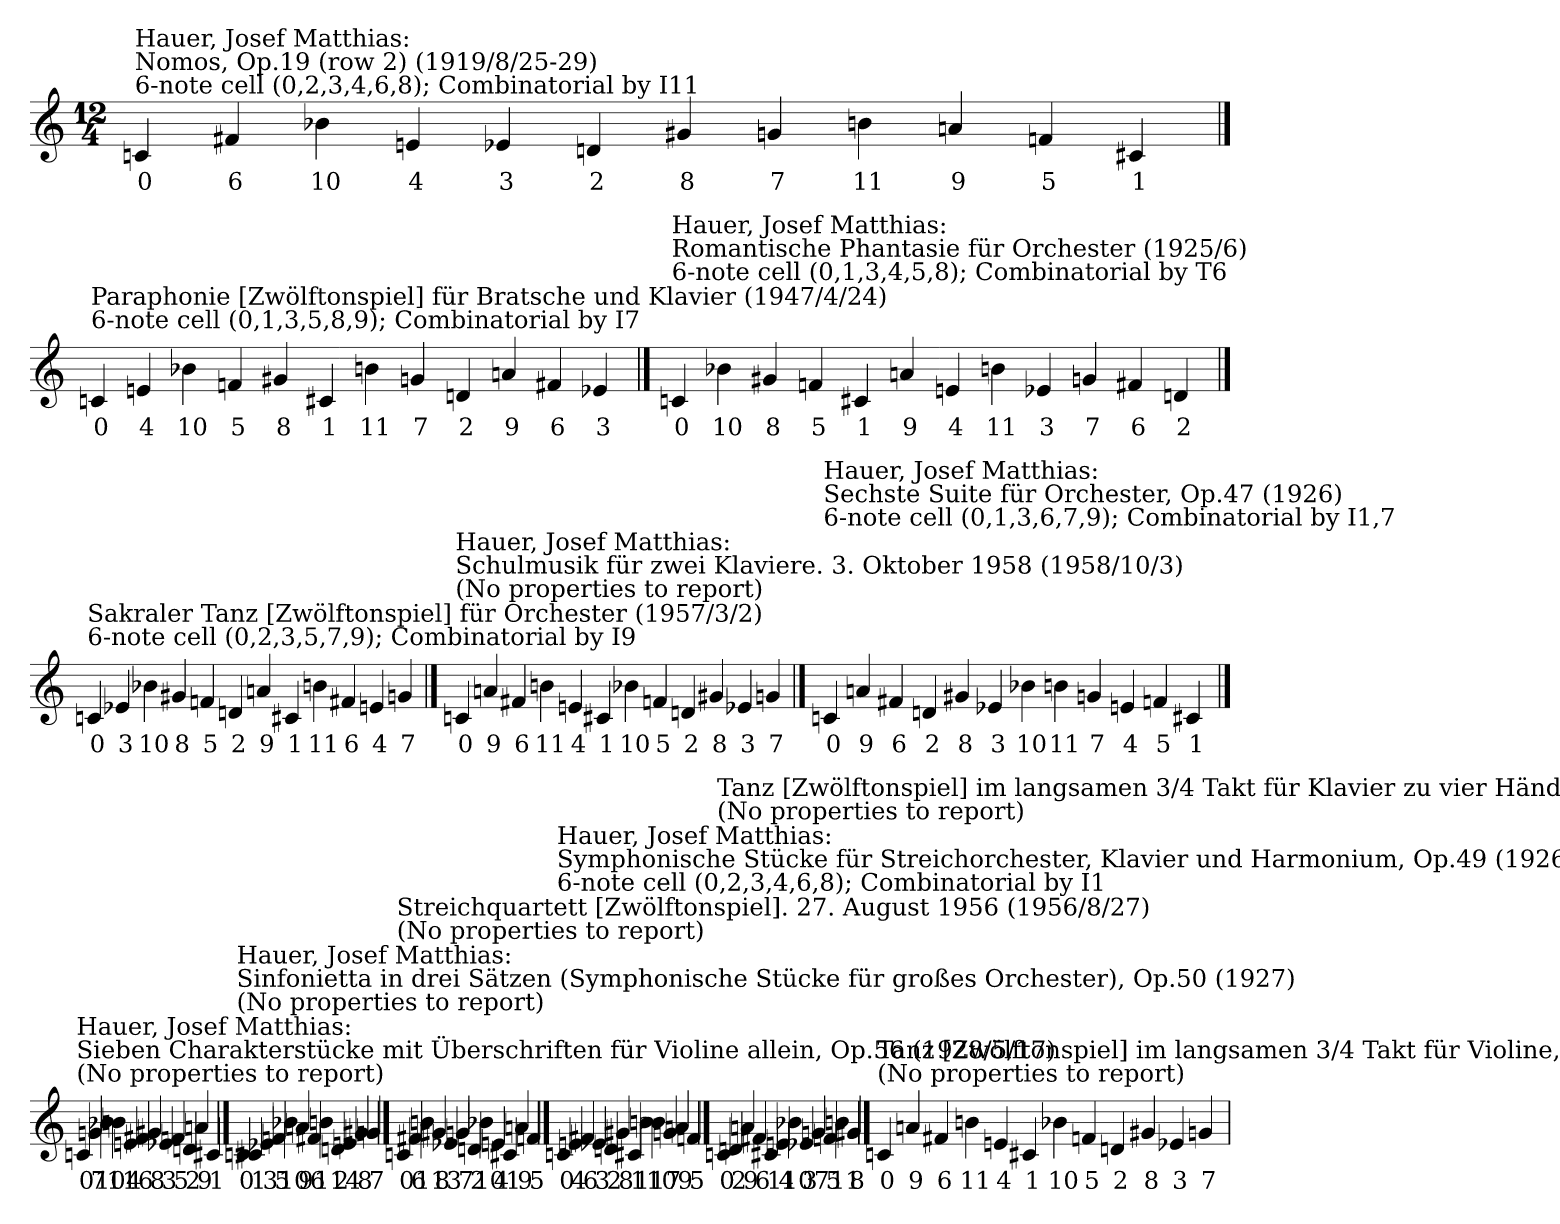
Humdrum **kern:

**kern	**text
*part1	*part1
*staff1	*staff1
!!LO:LB:g=z
*M12/4	*
==505	==505
!LO:TX:t=Hauer, Josef Matthias&colon; \nNomos, Op.19 (row 2) (1919/8/25-29)\n6-note cell (0,2,3,4,6,8); Combinatorial by I11	!
4cn	0
4f#X	6
4b-X	10
4en	4
4e-X	3
4dn	2
4g#X	8
4gn	7
4bn	11
4an	9
4fn	5
4c#X	1
!!LO:LB:g=z
==506	==506
!LO:TX:t=Hauer, Josef Matthias&colon; \nParaphonie [Zwölftonspiel] für Bratsche und Klavier (1947/4/24)\n6-note cell (0,1,3,5,8,9); Combinatorial by I7	!
4cn	0
4en	4
4b-X	10
4fn	5
4g#X	8
4c#X	1
4bn	11
4gn	7
4dn	2
4an	9
4f#X	6
4e-X	3
!!LO:LB:g=z
==507	==507
!LO:TX:t=Hauer, Josef Matthias&colon; \nRomantische Phantasie für Orchester (1925/6)\n6-note cell (0,1,3,4,5,8); Combinatorial by T6	!
4cn	0
4b-X	10
4g#X	8
4fn	5
4c#X	1
4an	9
4en	4
4bn	11
4e-X	3
4gn	7
4f#X	6
4dn	2
!!LO:LB:g=z
==508	==508
!LO:TX:t=Hauer, Josef Matthias&colon; \nSakraler Tanz [Zwölftonspiel] für Orchester (1957/3/2)\n6-note cell (0,2,3,5,7,9); Combinatorial by I9	!
4cn	0
4e-X	3
4b-X	10
4g#X	8
4fn	5
4dn	2
4an	9
4c#X	1
4bn	11
4f#X	6
4en	4
4gn	7
!!LO:LB:g=z
==509	==509
!LO:TX:t=Hauer, Josef Matthias&colon; \nSchulmusik für zwei Klaviere. 3. Oktober 1958 (1958/10/3)\n(No properties to report)	!
4cn	0
4an	9
4f#X	6
4bn	11
4en	4
4c#X	1
4b-X	10
4fn	5
4dn	2
4g#X	8
4e-X	3
4gn	7
!!LO:LB:g=z
==510	==510
!LO:TX:t=Hauer, Josef Matthias&colon; \nSechste Suite für Orchester, Op.47 (1926)\n6-note cell (0,1,3,6,7,9); Combinatorial by I1,7	!
4cn	0
4an	9
4f#X	6
4dn	2
4g#X	8
4e-X	3
4b-X	10
4bn	11
4gn	7
4en	4
4fn	5
4c#X	1
!!LO:LB:g=z
==511	==511
!LO:TX:t=Hauer, Josef Matthias&colon; \nSieben Charakterstücke mit Überschriften für Violine allein, Op.56 (1928/5/17)\n(No properties to report)	!
4cn	0
4gn	7
4b-X	10
4bn	11
4en	4
4f#X	6
4g#X	8
4e-X	3
4fn	5
4dn	2
4an	9
4c#X	1
!!LO:LB:g=z
==512	==512
!LO:TX:t=Hauer, Josef Matthias&colon; \nSinfonietta in drei Sätzen (Symphonische Stücke für großes Orchester), Op.50 (1927)\n(No properties to report)	!
4cn	0
4c#X	1
4e-X	3
4fn	5
4b-X	10
4an	9
4f#X	6
4bn	11
4dn	2
4en	4
4g#X	8
4gn	7
!!LO:LB:g=z
==513	==513
!LO:TX:t=Hauer, Josef Matthias&colon; \nStreichquartett [Zwölftonspiel]. 27. August 1956 (1956/8/27)\n(No properties to report)	!
4cn	0
4f#X	6
4bn	11
4g#X	8
4e-X	3
4gn	7
4dn	2
4b-X	10
4en	4
4c#X	1
4an	9
4fn	5
!!LO:LB:g=z
==514	==514
!LO:TX:t=Hauer, Josef Matthias&colon; \nSymphonische Stücke für Streichorchester, Klavier und Harmonium, Op.49 (1926/12)\n6-note cell (0,2,3,4,6,8); Combinatorial by I1	!
4cn	0
4en	4
4f#X	6
4e-X	3
4dn	2
4g#X	8
4c#X	1
4bn	11
4b-X	10
4gn	7
4an	9
4fn	5
!!LO:LB:g=z
==515	==515
!LO:TX:t=Hauer, Josef Matthias&colon; \nTanz [Zwölftonspiel] im langsamen 3/4 Takt für Klavier zu vier Händen. 26. Mai 1958 (1958/5/26)\n(No properties to report)	!
4cn	0
4dn	2
4an	9
4f#X	6
4c#X	1
4en	4
4b-X	10
4e-X	3
4gn	7
4fn	5
4bn	11
4g#X	8
!!LO:LB:g=z
==516	==516
!LO:TX:t=Hauer, Josef Matthias&colon; \nTanz [Zwölftonspiel] im langsamen 3/4 Takt für Violine, Bratsche und Klavier zu vier  ... (1958/9/6)\n(No properties to report)	!
4cn	0
4an	9
4f#X	6
4bn	11
4en	4
4c#X	1
4b-X	10
4fn	5
4dn	2
4g#X	8
4e-X	3
4gn	7
=	=
*-	*-
